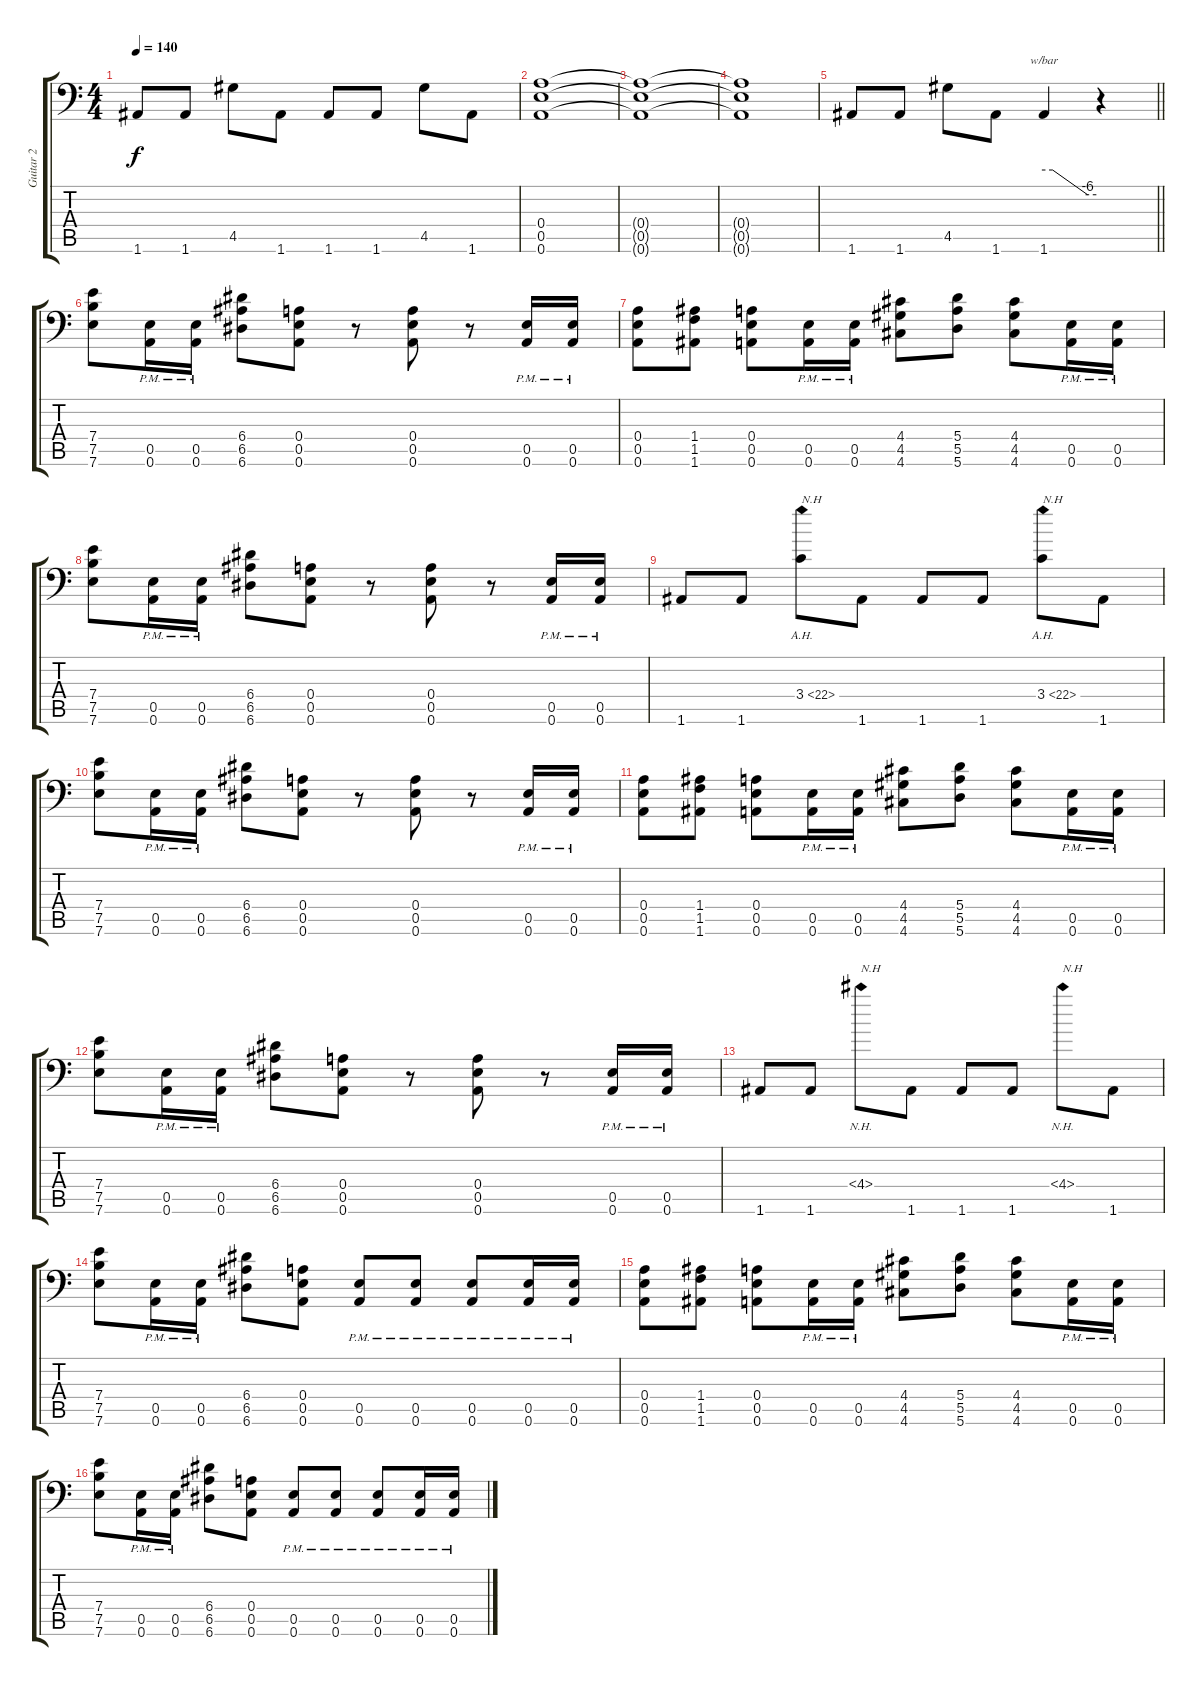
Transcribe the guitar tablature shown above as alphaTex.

\track ("Guitar 2" "Guitar 2") {instrument overdrivenguitar}
\staff {score tabs}
\tuning (B3 Gb3 D3 A2 E2 A1) {hide}
\ts (4 4)
\tempo 140
\clef f4
\ks c
1.6.8{dy f} 1.6.8 4.5.8 1.6.8 1.6.8 1.6.8 4.5.8 1.6.8 |
(0.4 0.5 0.6).1 |
(0.4{t} 0.5{t} 0.6{t}).1 |
(0.4{t} 0.5{t} 0.6{t}).1 |
\barLineRight lightlight
1.6.8 1.6.8 4.5.8 1.6.8 1.6.4{tbe (custom default 0 0 10 0 50 -24 60 -24)} r.4 |
\section ("" "")
(7.4 7.5 7.6).8 (0.5{pm} 0.6{pm}).16 (0.5{pm} 0.6{pm}).16 (6.4 6.5 6.6).8 (0.4 0.5 0.6).8 r.8 (0.4 0.5 0.6).8 r.8 (0.5{pm} 0.6{pm}).16 (0.5{pm} 0.6{pm}).16 |
(0.4 0.5 0.6).8 (1.4 1.5 1.6).8 (0.4 0.5 0.6).8 (0.5{pm} 0.6{pm}).16 (0.5{pm} 0.6{pm}).16 (4.4 4.5 4.6).8 (5.4 5.5 5.6).8 (4.4 4.5 4.6).8 (0.5{pm} 0.6{pm}).16 (0.5{pm} 0.6{pm}).16 |
(7.4 7.5 7.6).8 (0.5{pm} 0.6{pm}).16 (0.5{pm} 0.6{pm}).16 (6.4 6.5 6.6).8 (0.4 0.5 0.6).8 r.8 (0.4 0.5 0.6).8 r.8 (0.5{pm} 0.6{pm}).16 (0.5{pm} 0.6{pm}).16 |
1.6.8 1.6.8 3.4{ah 19}.8{txt "N.H"} 1.6.8 1.6.8 1.6.8 3.4{ah 19}.8{txt "N.H"} 1.6.8 |
(7.4 7.5 7.6).8 (0.5{pm} 0.6{pm}).16 (0.5{pm} 0.6{pm}).16 (6.4 6.5 6.6).8 (0.4 0.5 0.6).8 r.8 (0.4 0.5 0.6).8 r.8 (0.5{pm} 0.6{pm}).16 (0.5{pm} 0.6{pm}).16 |
(0.4 0.5 0.6).8 (1.4 1.5 1.6).8 (0.4 0.5 0.6).8 (0.5{pm} 0.6{pm}).16 (0.5{pm} 0.6{pm}).16 (4.4 4.5 4.6).8 (5.4 5.5 5.6).8 (4.4 4.5 4.6).8 (0.5{pm} 0.6{pm}).16 (0.5{pm} 0.6{pm}).16 |
(7.4 7.5 7.6).8 (0.5{pm} 0.6{pm}).16 (0.5{pm} 0.6{pm}).16 (6.4 6.5 6.6).8 (0.4 0.5 0.6).8 r.8 (0.4 0.5 0.6).8 r.8 (0.5{pm} 0.6{pm}).16 (0.5{pm} 0.6{pm}).16 |
1.6.8 1.6.8 4.4{nh}.8{txt "N.H"} 1.6.8 1.6.8 1.6.8 4.4{nh}.8{txt "N.H"} 1.6.8 |
(7.4 7.5 7.6).8 (0.5{pm} 0.6{pm}).16 (0.5{pm} 0.6{pm}).16 (6.4 6.5 6.6).8 (0.4 0.5 0.6).8 (0.5{pm} 0.6{pm}).8 (0.5{pm} 0.6{pm}).8 (0.5{pm} 0.6{pm}).8 (0.5{pm} 0.6{pm}).16 (0.5{pm} 0.6{pm}).16 |
(0.4 0.5 0.6).8 (1.4 1.5 1.6).8 (0.4 0.5 0.6).8 (0.5{pm} 0.6{pm}).16 (0.5{pm} 0.6{pm}).16 (4.4 4.5 4.6).8 (5.4 5.5 5.6).8 (4.4 4.5 4.6).8 (0.5{pm} 0.6{pm}).16 (0.5{pm} 0.6{pm}).16 |
(7.4 7.5 7.6).8 (0.5{pm} 0.6{pm}).16 (0.5{pm} 0.6{pm}).16 (6.4 6.5 6.6).8 (0.4 0.5 0.6).8 (0.5{pm} 0.6{pm}).8 (0.5{pm} 0.6{pm}).8 (0.5{pm} 0.6{pm}).8 (0.5{pm} 0.6{pm}).16 (0.5{pm} 0.6{pm}).16
